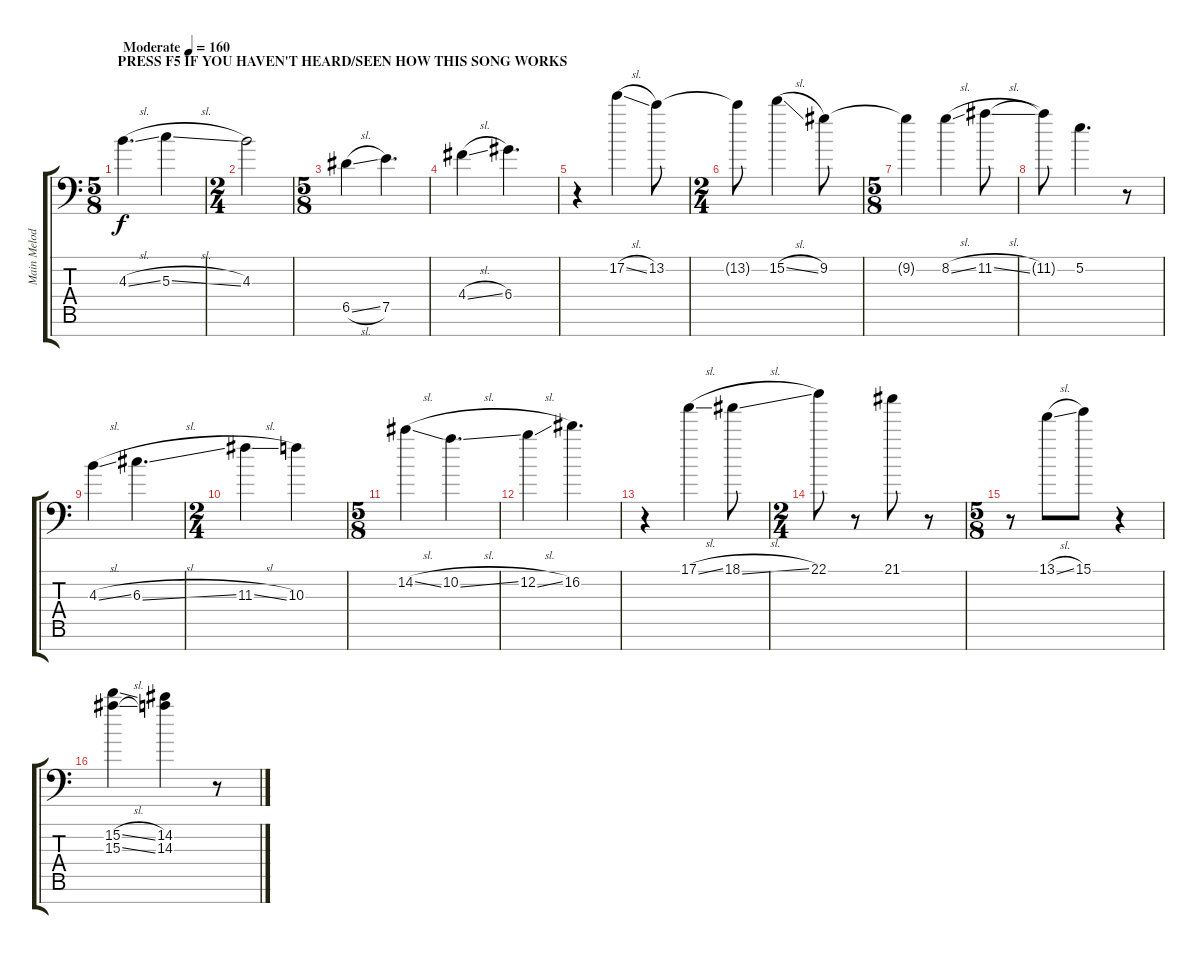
\track ("Main Melodies And Leads R" "Main Melod") {mute instrument distortionguitar}
\staff {score tabs}
\tuning (E4 B3 G3 D3 A2 E2 A1) {hide}
\ts (5 8)
\section ("" "PRESS F5 IF YOU HAVEN'T HEARD/SEEN HOW THIS SONG WORKS")
\tempo (160 "Moderate")
\clef f4
\ks c
4.3{sl}.4{d dy f instrument distortionguitar} 5.3{sl}.4 |
\ts (2 4)
4.3.2 |
\ts (5 8)
6.5{sl}.4 7.5.4{d} |
4.4{sl}.4 6.4.4{d} |
r.4 17.2{sl}.4 13.2.8 |
\ts (2 4)
13.2{t}.8 15.2{sl}.4 9.2.8 |
\ts (5 8)
9.2{t}.4 8.2{sl}.4 11.2{sl}.8 |
11.2{t}.8 5.2.4{d} r.8 |
4.3{sl}.4 6.3{sl}.4{d} |
\ts (2 4)
11.3{sl}.4 10.3.4 |
\ts (5 8)
14.2{sl}.4 10.2{sl}.4{d} |
12.2{sl}.4 16.2.4{d} |
r.4 17.1{sl}.4 18.1{sl}.8 |
\ts (2 4)
22.1.8 r.8 21.1.8 r.8 |
\ts (5 8)
r.8 13.1{sl}.8 15.1.8 r.4 |
(15.2{sl} 15.3{sl}).4 (14.2 14.3).4 r.8
